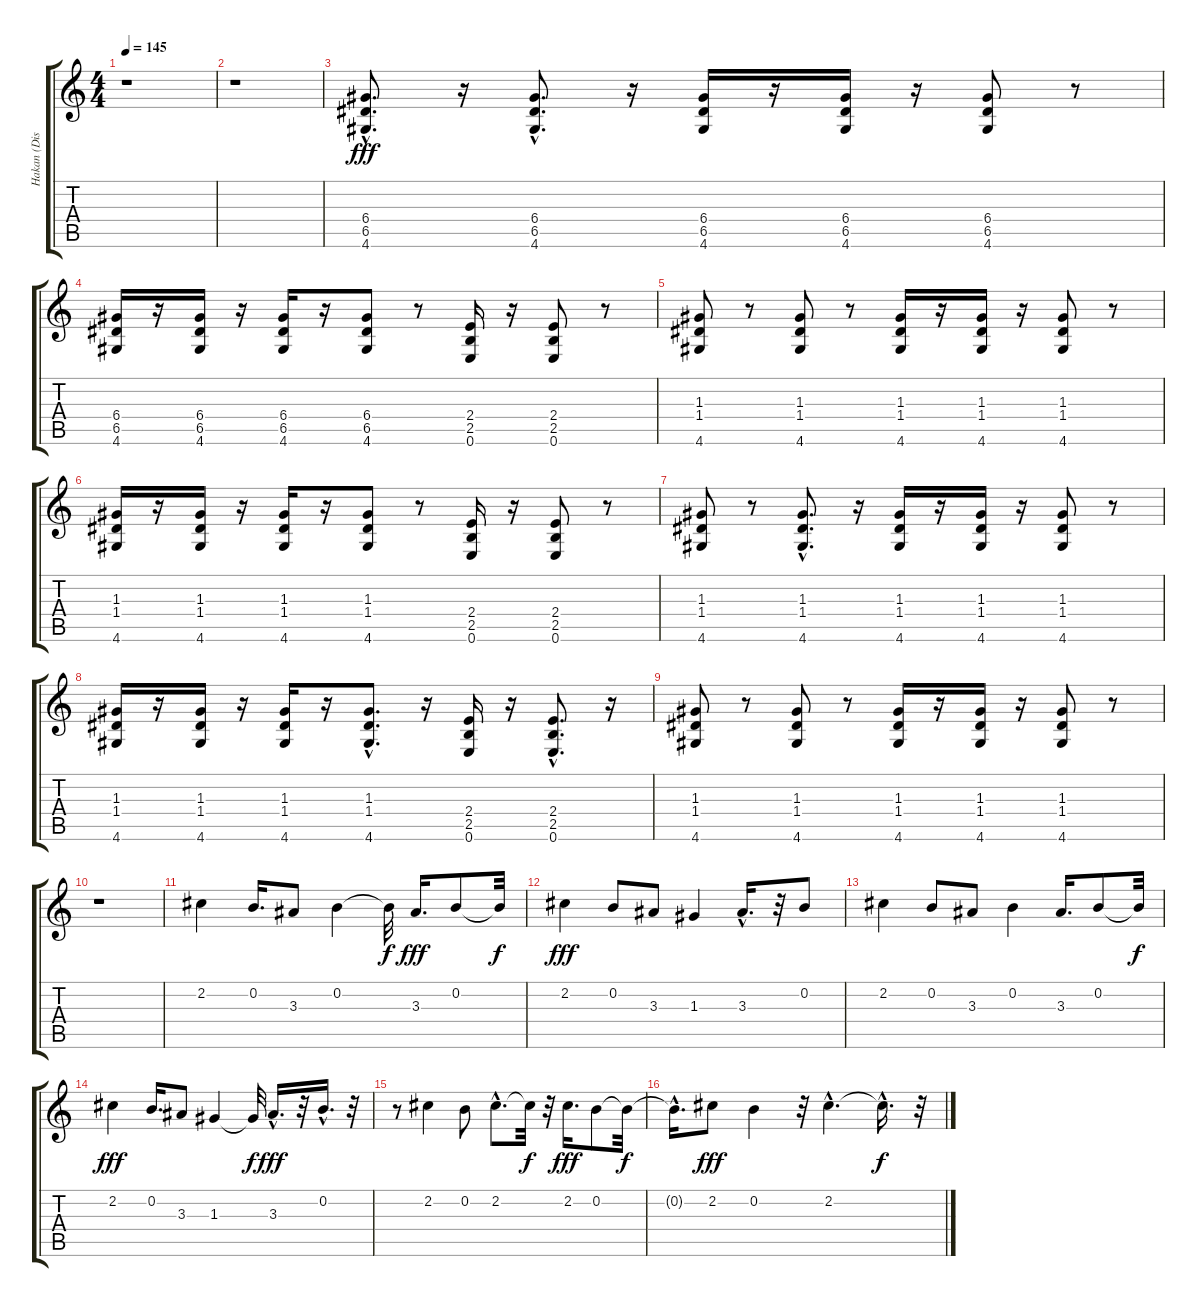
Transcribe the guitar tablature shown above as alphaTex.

\track ("Hakan (Distortion gitar)" "Hakan (Dis") {instrument distortionguitar}
\staff {score tabs}
\tuning (E4 B3 G3 D3 A2 E2) {hide}
\ts (4 4)
\tempo 145
\clef g2
\ks c
r.1{dy fff instrument distortionguitar} |
r.1 |
(6.4{hac} 6.5 4.6).8{d} r.16 (6.4{hac} 6.5 4.6).8{d} r.16 (6.4 6.5 4.6).16 r.16 (6.4 6.5 4.6).16 r.16 (6.4 6.5 4.6).8 r.8 |
(6.4 6.5 4.6).16 r.16 (6.4 6.5 4.6).16 r.16 (6.4 6.5 4.6).16 r.16 (6.4 6.5 4.6).8 r.8 (2.4 2.5 0.6).16 r.16 (2.4 2.5 0.6).8 r.8 |
(1.3 1.4 4.6).8 r.8 (1.3 1.4 4.6).8 r.8 (1.3 1.4 4.6).16 r.16 (1.3 1.4 4.6).16 r.16 (1.3 1.4 4.6).8 r.8 |
(1.3 1.4 4.6).16 r.16 (1.3 1.4 4.6).16 r.16 (1.3 1.4 4.6).16 r.16 (1.3 1.4 4.6).8 r.8 (2.4 2.5 0.6).16 r.16 (2.4 2.5 0.6).8 r.8 |
(1.3 1.4 4.6).8 r.8 (1.3 1.4{hac} 4.6).8{d} r.16 (1.3 1.4 4.6).16 r.16 (1.3 1.4 4.6).16 r.16 (1.3 1.4 4.6).8 r.8 |
(1.3 1.4 4.6).16 r.16 (1.3 1.4 4.6).16 r.16 (1.3 1.4 4.6).16 r.16 (1.3{hac} 1.4 4.6).8{d} r.16 (2.4 2.5 0.6).16 r.16 (2.4{hac} 2.5 0.6).8{d} r.16 |
(1.3 1.4 4.6).8 r.8 (1.3 1.4 4.6).8 r.8 (1.3 1.4 4.6).16 r.16 (1.3 1.4 4.6).16 r.16 (1.3 1.4 4.6).8 r.8 |
r.1 |
2.2.4 0.2.16{d} 3.3.8 0.2.4 0.2{t}.32{dy f} 3.3.16{d dy fff} 0.2.8 0.2{t}.32{dy f} |
2.2.4{dy fff} 0.2.8 3.3.8 1.3.4 3.3{hac}.16{d} r.32 0.2.8 |
2.2.4 0.2.8 3.3.8 0.2.4 3.3.16{d} 0.2.8 0.2{t}.32{dy f} |
2.2.4{dy fff} 0.2.16{d} 3.3.8 1.3.4 1.3{t}.32{dy f} 3.3{hac}.16{d dy fff} r.32 0.2{hac}.16{d} r.32 |
r.8 2.2.4 0.2.8 2.2{hac}.8{d} 2.2{t}.32{dy f} r.32 2.2.16{d dy fff} 0.2.8 0.2{t}.32{dy f} |
0.2{hac t}.16{d} 2.2.8{dy fff} 0.2.4 r.32 2.2{hac}.4{d} 2.2{hac t}.16{d dy f} r.32
